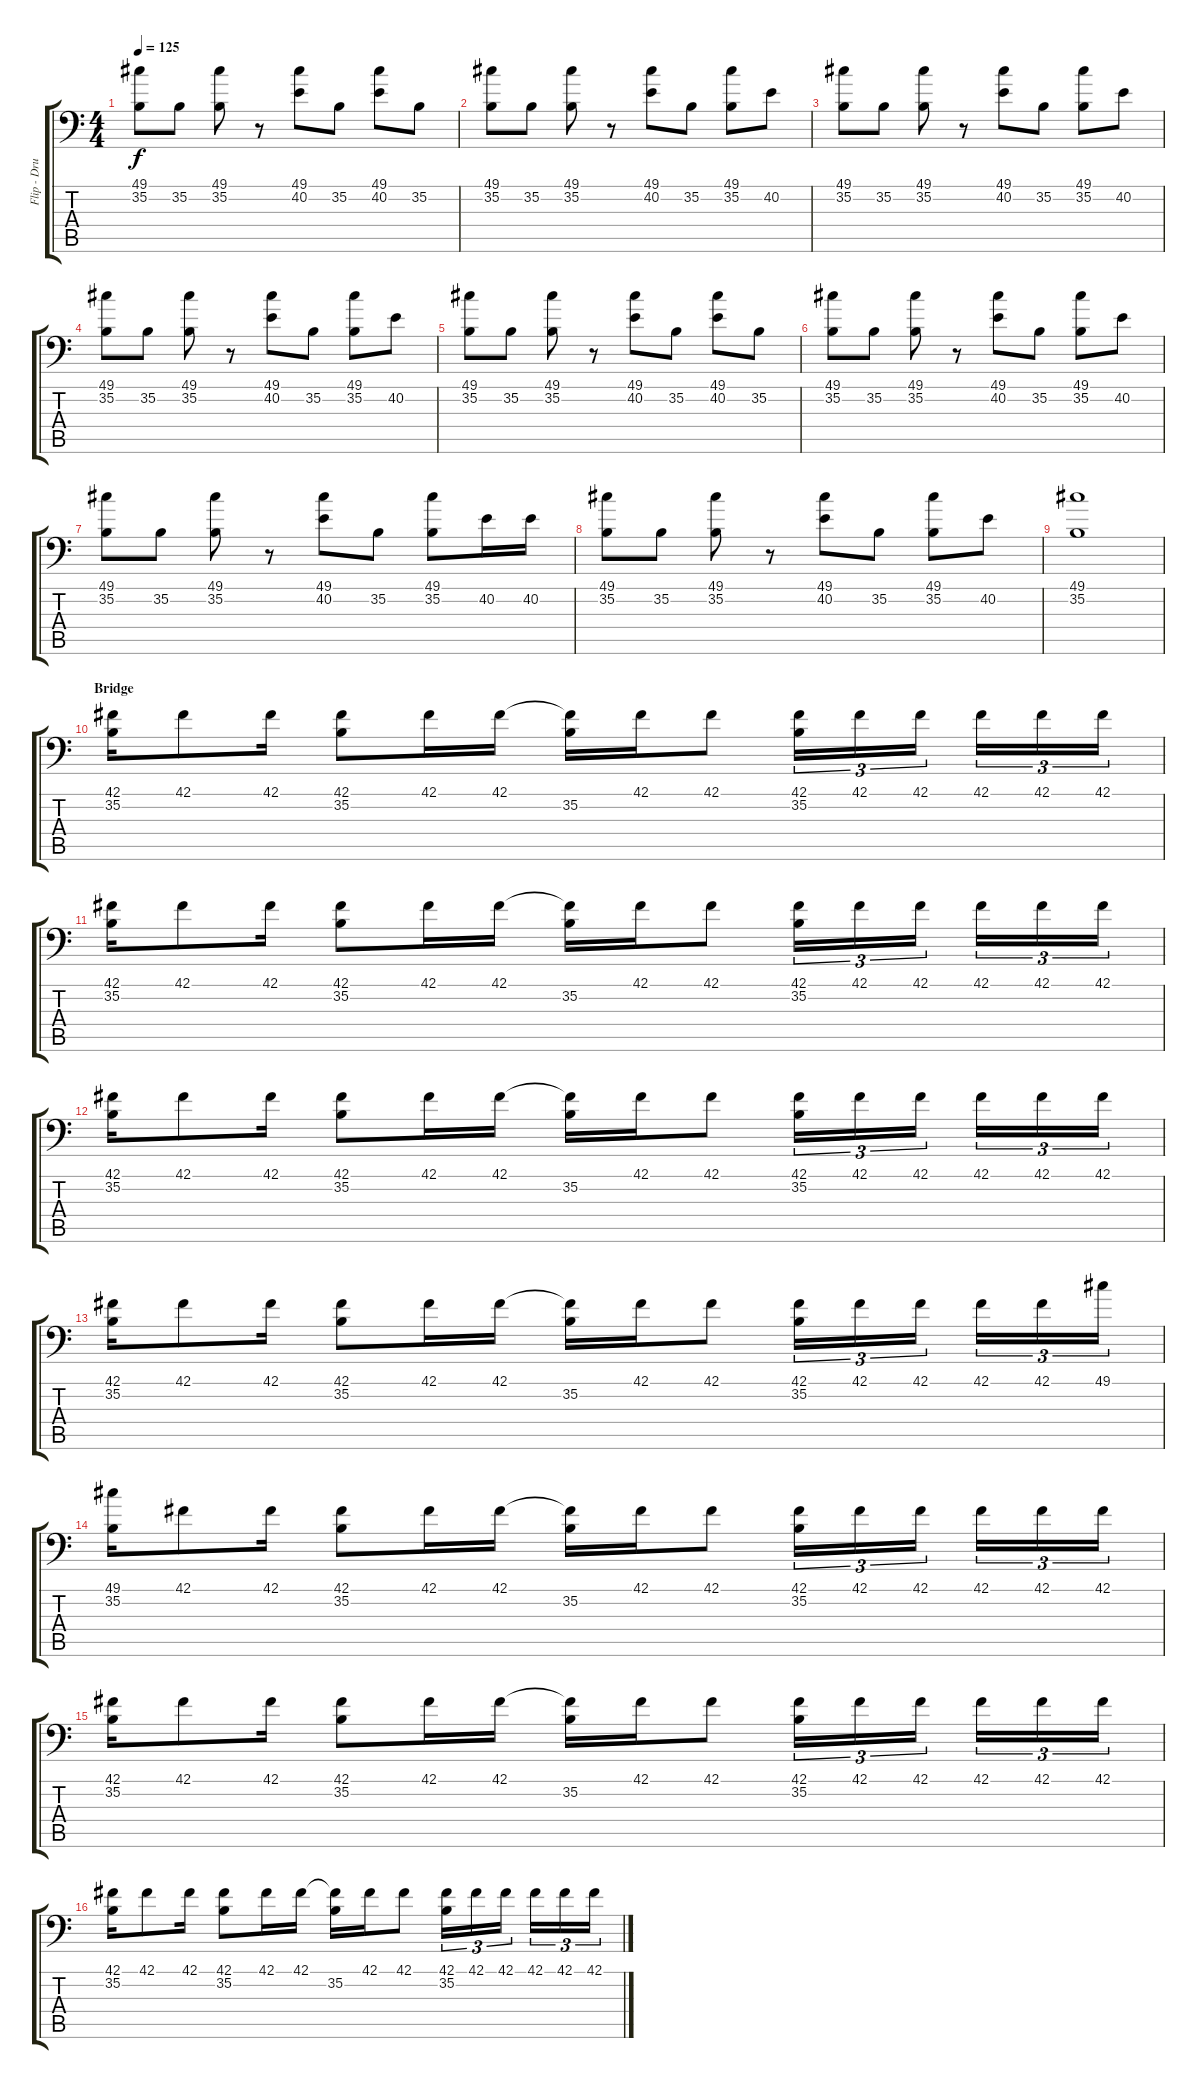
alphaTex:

\track ("Flip - Drums" "Flip - Dru") {instrument acousticgrandpiano}
\staff {score tabs}
\tuning (C-1 C-1 C-1 C-1 C-1 C-1) {hide}
\ts (4 4)
\tempo 125
\clef f4
\ks c
(49.1 35.2).8{dy f} 35.2.8 (49.1 35.2).8 r.8 (49.1 40.2).8 35.2.8 (49.1 40.2).8 35.2.8 |
(49.1 35.2).8 35.2.8 (49.1 35.2).8 r.8 (49.1 40.2).8 35.2.8 (49.1 35.2).8 40.2.8 |
(49.1 35.2).8 35.2.8 (49.1 35.2).8 r.8 (49.1 40.2).8 35.2.8 (49.1 35.2).8 40.2.8 |
(49.1 35.2).8 35.2.8 (49.1 35.2).8 r.8 (49.1 40.2).8 35.2.8 (49.1 35.2).8 40.2.8 |
(49.1 35.2).8 35.2.8 (49.1 35.2).8 r.8 (49.1 40.2).8 35.2.8 (49.1 40.2).8 35.2.8 |
(49.1 35.2).8 35.2.8 (49.1 35.2).8 r.8 (49.1 40.2).8 35.2.8 (49.1 35.2).8 40.2.8 |
(49.1 35.2).8 35.2.8 (49.1 35.2).8 r.8 (49.1 40.2).8 35.2.8 (49.1 35.2).8 40.2.16 40.2.16 |
(49.1 35.2).8 35.2.8 (49.1 35.2).8 r.8 (49.1 40.2).8 35.2.8 (49.1 35.2).8 40.2.8 |
(49.1 35.2).1 |
\section ("" "Bridge")
(42.1 35.2).16 42.1.8 42.1.16 (42.1 35.2).8 42.1.16 42.1.16 (42.1{t} 35.2).16 42.1.16 42.1.8 (42.1 35.2).16{tu (3 2)} 42.1.16{tu (3 2)} 42.1.16{tu (3 2)} 42.1.16{tu (3 2)} 42.1.16{tu (3 2)} 42.1.16{tu (3 2)} |
(42.1 35.2).16 42.1.8 42.1.16 (42.1 35.2).8 42.1.16 42.1.16 (42.1{t} 35.2).16 42.1.16 42.1.8 (42.1 35.2).16{tu (3 2)} 42.1.16{tu (3 2)} 42.1.16{tu (3 2)} 42.1.16{tu (3 2)} 42.1.16{tu (3 2)} 42.1.16{tu (3 2)} |
(42.1 35.2).16 42.1.8 42.1.16 (42.1 35.2).8 42.1.16 42.1.16 (42.1{t} 35.2).16 42.1.16 42.1.8 (42.1 35.2).16{tu (3 2)} 42.1.16{tu (3 2)} 42.1.16{tu (3 2)} 42.1.16{tu (3 2)} 42.1.16{tu (3 2)} 42.1.16{tu (3 2)} |
(42.1 35.2).16 42.1.8 42.1.16 (42.1 35.2).8 42.1.16 42.1.16 (42.1{t} 35.2).16 42.1.16 42.1.8 (42.1 35.2).16{tu (3 2)} 42.1.16{tu (3 2)} 42.1.16{tu (3 2)} 42.1.16{tu (3 2)} 42.1.16{tu (3 2)} 49.1.16{tu (3 2)} |
(49.1 35.2).16 42.1.8 42.1.16 (42.1 35.2).8 42.1.16 42.1.16 (42.1{t} 35.2).16 42.1.16 42.1.8 (42.1 35.2).16{tu (3 2)} 42.1.16{tu (3 2)} 42.1.16{tu (3 2)} 42.1.16{tu (3 2)} 42.1.16{tu (3 2)} 42.1.16{tu (3 2)} |
(42.1 35.2).16 42.1.8 42.1.16 (42.1 35.2).8 42.1.16 42.1.16 (42.1{t} 35.2).16 42.1.16 42.1.8 (42.1 35.2).16{tu (3 2)} 42.1.16{tu (3 2)} 42.1.16{tu (3 2)} 42.1.16{tu (3 2)} 42.1.16{tu (3 2)} 42.1.16{tu (3 2)} |
(42.1 35.2).16 42.1.8 42.1.16 (42.1 35.2).8 42.1.16 42.1.16 (42.1{t} 35.2).16 42.1.16 42.1.8 (42.1 35.2).16{tu (3 2)} 42.1.16{tu (3 2)} 42.1.16{tu (3 2)} 42.1.16{tu (3 2)} 42.1.16{tu (3 2)} 42.1.16{tu (3 2)}
